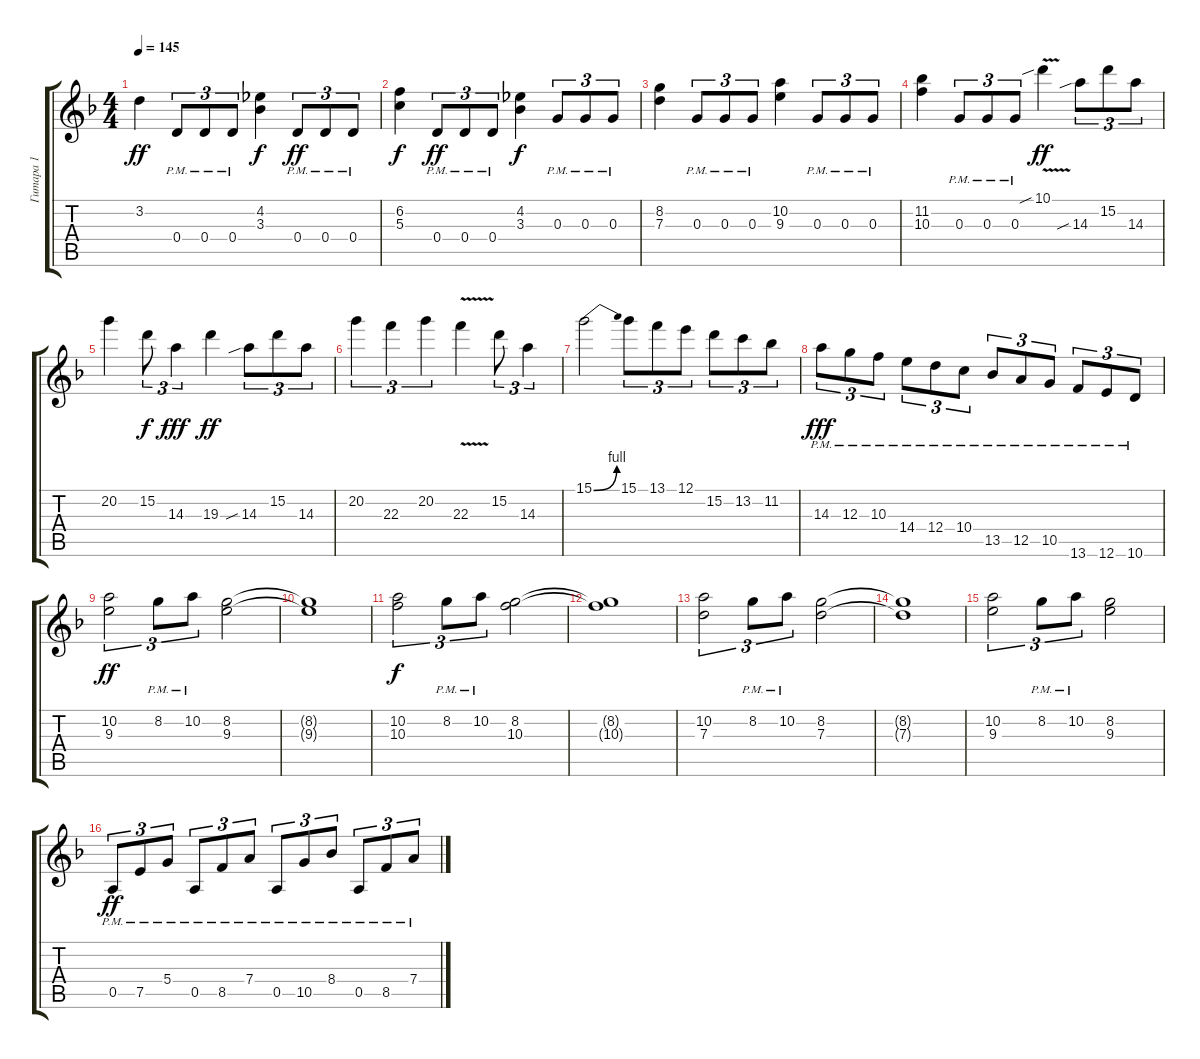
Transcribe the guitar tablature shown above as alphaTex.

\track ("Гитара 1" "Гитара 1") {instrument distortionguitar}
\staff {score tabs}
\tuning (E4 B3 G3 D3 A2 E2) {hide}
\ts (4 4)
\tempo 145
\clef g2
\ks dminor
3.2.4{dy ff} 0.4{pm}.8{tu (3 2)} 0.4{pm}.8{tu (3 2)} 0.4{pm}.8{tu (3 2)} (4.2 3.3).4{dy f} 0.4{pm}.8{tu (3 2) dy ff} 0.4{pm}.8{tu (3 2)} 0.4{pm}.8{tu (3 2)} |
(6.2 5.3).4{dy f} 0.4{pm}.8{tu (3 2) dy ff} 0.4{pm}.8{tu (3 2)} 0.4{pm}.8{tu (3 2)} (4.2 3.3).4{dy f} 0.3{pm}.8{tu (3 2)} 0.3{pm}.8{tu (3 2)} 0.3{pm}.8{tu (3 2)} |
(8.2 7.3).4 0.3{pm}.8{tu (3 2)} 0.3{pm}.8{tu (3 2)} 0.3{pm}.8{tu (3 2)} (10.2 9.3).4 0.3{pm}.8{tu (3 2)} 0.3{pm}.8{tu (3 2)} 0.3{pm}.8{tu (3 2)} |
(11.2 10.3).4 0.3{pm}.8{tu (3 2)} 0.3{pm}.8{tu (3 2)} 0.3{pm}.8{tu (3 2)} 10.1{v sib}.4{dy ff} 14.3{sib}.8{tu (3 2)} 15.2.8{tu (3 2)} 14.3.8{tu (3 2)} |
20.2.4 15.2.8{tu (3 2) dy f} 14.3.4{tu (3 2) dy fff} 19.3.4{dy ff} 14.3{sib}.8{tu (3 2)} 15.2.8{tu (3 2)} 14.3.8{tu (3 2)} |
20.2.4{tu (3 2)} 22.3.4{tu (3 2)} 20.2.4{tu (3 2)} 22.3{v}.4 15.2.8{tu (3 2)} 14.3.4{tu (3 2)} |
15.1{be (bend 0 0 60 4)}.2 15.1.8{tu (3 2)} 13.1.8{tu (3 2)} 12.1.8{tu (3 2)} 15.2.8{tu (3 2)} 13.2.8{tu (3 2)} 11.2.8{tu (3 2)} |
14.3{pm}.8{tu (3 2) dy fff} 12.3{pm}.8{tu (3 2)} 10.3{pm}.8{tu (3 2)} 14.4{pm}.8{tu (3 2)} 12.4{pm}.8{tu (3 2)} 10.4{pm}.8{tu (3 2)} 13.5{pm}.8{tu (3 2)} 12.5{pm}.8{tu (3 2)} 10.5{pm}.8{tu (3 2)} 13.6{pm}.8{tu (3 2)} 12.6{pm}.8{tu (3 2)} 10.6{pm}.8{tu (3 2)} |
(10.2 9.3).2{tu (3 2) dy ff} 8.2{pm}.8{tu (3 2)} 10.2{pm}.8{tu (3 2)} (8.2 9.3).2 |
(8.2{t} 9.3{t}).1 |
(10.2 10.3).2{tu (3 2) dy f} 8.2{pm}.8{tu (3 2)} 10.2{pm}.8{tu (3 2)} (8.2 10.3).2 |
(8.2{t} 10.3{t}).1 |
(10.2 7.3).2{tu (3 2)} 8.2{pm}.8{tu (3 2)} 10.2{pm}.8{tu (3 2)} (8.2 7.3).2 |
(8.2{t} 7.3{t}).1 |
(10.2 9.3).2{tu (3 2)} 8.2{pm}.8{tu (3 2)} 10.2{pm}.8{tu (3 2)} (8.2 9.3).2 |
0.5{pm}.8{tu (3 2) dy ff} 7.5{pm}.8{tu (3 2)} 5.4{pm}.8{tu (3 2)} 0.5{pm}.8{tu (3 2)} 8.5{pm}.8{tu (3 2)} 7.4{pm}.8{tu (3 2)} 0.5{pm}.8{tu (3 2)} 10.5{pm}.8{tu (3 2)} 8.4{pm}.8{tu (3 2)} 0.5{pm}.8{tu (3 2)} 8.5{pm}.8{tu (3 2)} 7.4{pm}.8{tu (3 2)}
